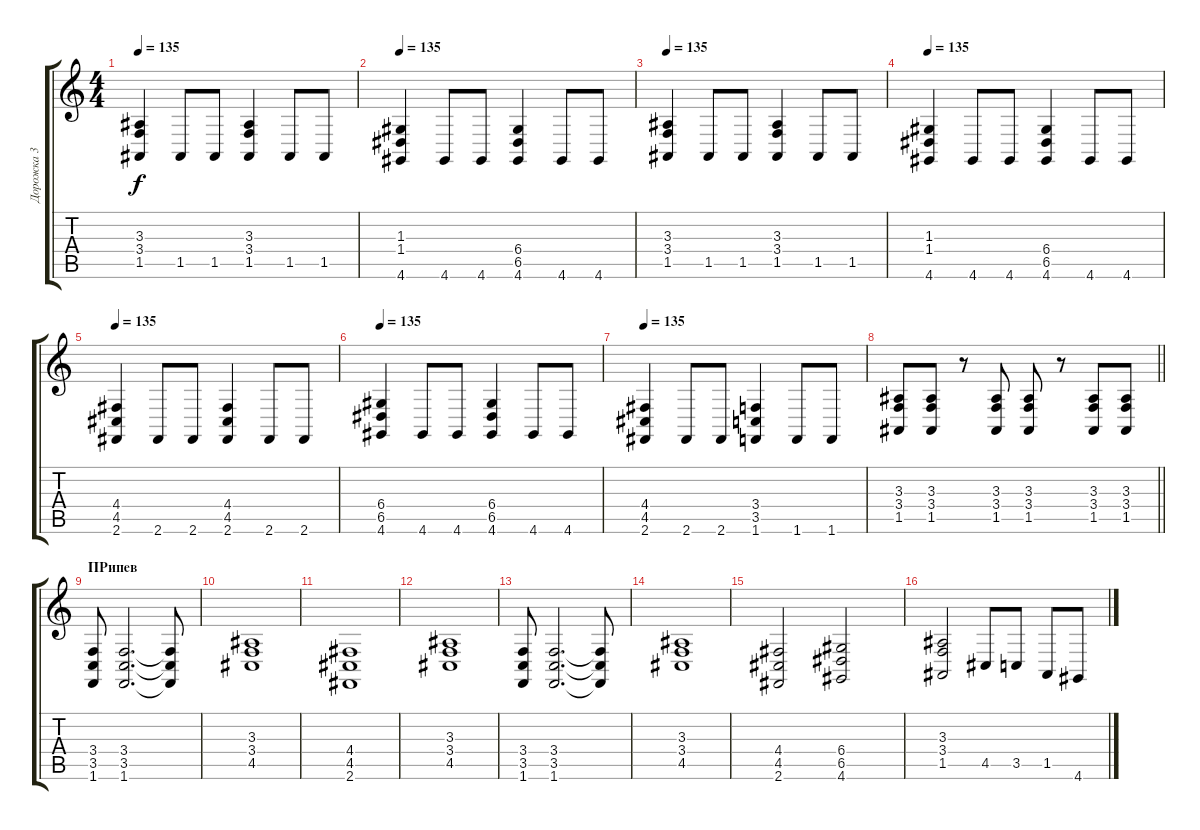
\track ("Дорожка 3" "Дорожка 3") {instrument lead1square}
\staff {score tabs}
\tuning (E4 B3 G3 D3 A2 E2) {hide}
\ts (4 4)
\tempo 135
\clef g2
\ks c
(3.3 3.4 1.5).4{dy f} 1.5.8 1.5.8 (3.3 3.4 1.5).4 1.5.8 1.5.8 |
\tempo 135
(1.3 1.4 4.6).4 4.6.8 4.6.8 (6.4 6.5 4.6).4 4.6.8 4.6.8 |
\tempo 135
(3.3 3.4 1.5).4 1.5.8 1.5.8 (3.3 3.4 1.5).4 1.5.8 1.5.8 |
\tempo 135
(1.3 1.4 4.6).4 4.6.8 4.6.8 (6.4 6.5 4.6).4 4.6.8 4.6.8 |
\tempo 135
(4.4 4.5 2.6).4 2.6.8 2.6.8 (4.4 4.5 2.6).4 2.6.8 2.6.8 |
\tempo 135
(6.4 6.5 4.6).4 4.6.8 4.6.8 (6.4 6.5 4.6).4 4.6.8 4.6.8 |
\tempo 135
(4.4 4.5 2.6).4 2.6.8 2.6.8 (3.4 3.5 1.6).4 1.6.8 1.6.8 |
\barLineRight lightlight
(3.3 3.4 1.5).8 (3.3 3.4 1.5).8 r.8 (3.3 3.4 1.5).8 (3.3 3.4 1.5).8 r.8 (3.3 3.4 1.5).8 (3.3 3.4 1.5).8 |
\section ("" "ПРипев")
(3.4 3.5 1.6).8 (3.4 3.5 1.6).2{d} (3.4{t} 3.5{t} 1.6{t}).8 |
(3.3 3.4 4.5).1 |
(4.4 4.5 2.6).1 |
(3.3 3.4 4.5).1 |
(3.4 3.5 1.6).8 (3.4 3.5 1.6).2{d} (3.4{t} 3.5{t} 1.6{t}).8 |
(3.3 3.4 4.5).1 |
(4.4 4.5 2.6).2 (6.4 6.5 4.6).2 |
(3.3 3.4 1.5).2 4.5.8 3.5.8 1.5.8 4.6.8
